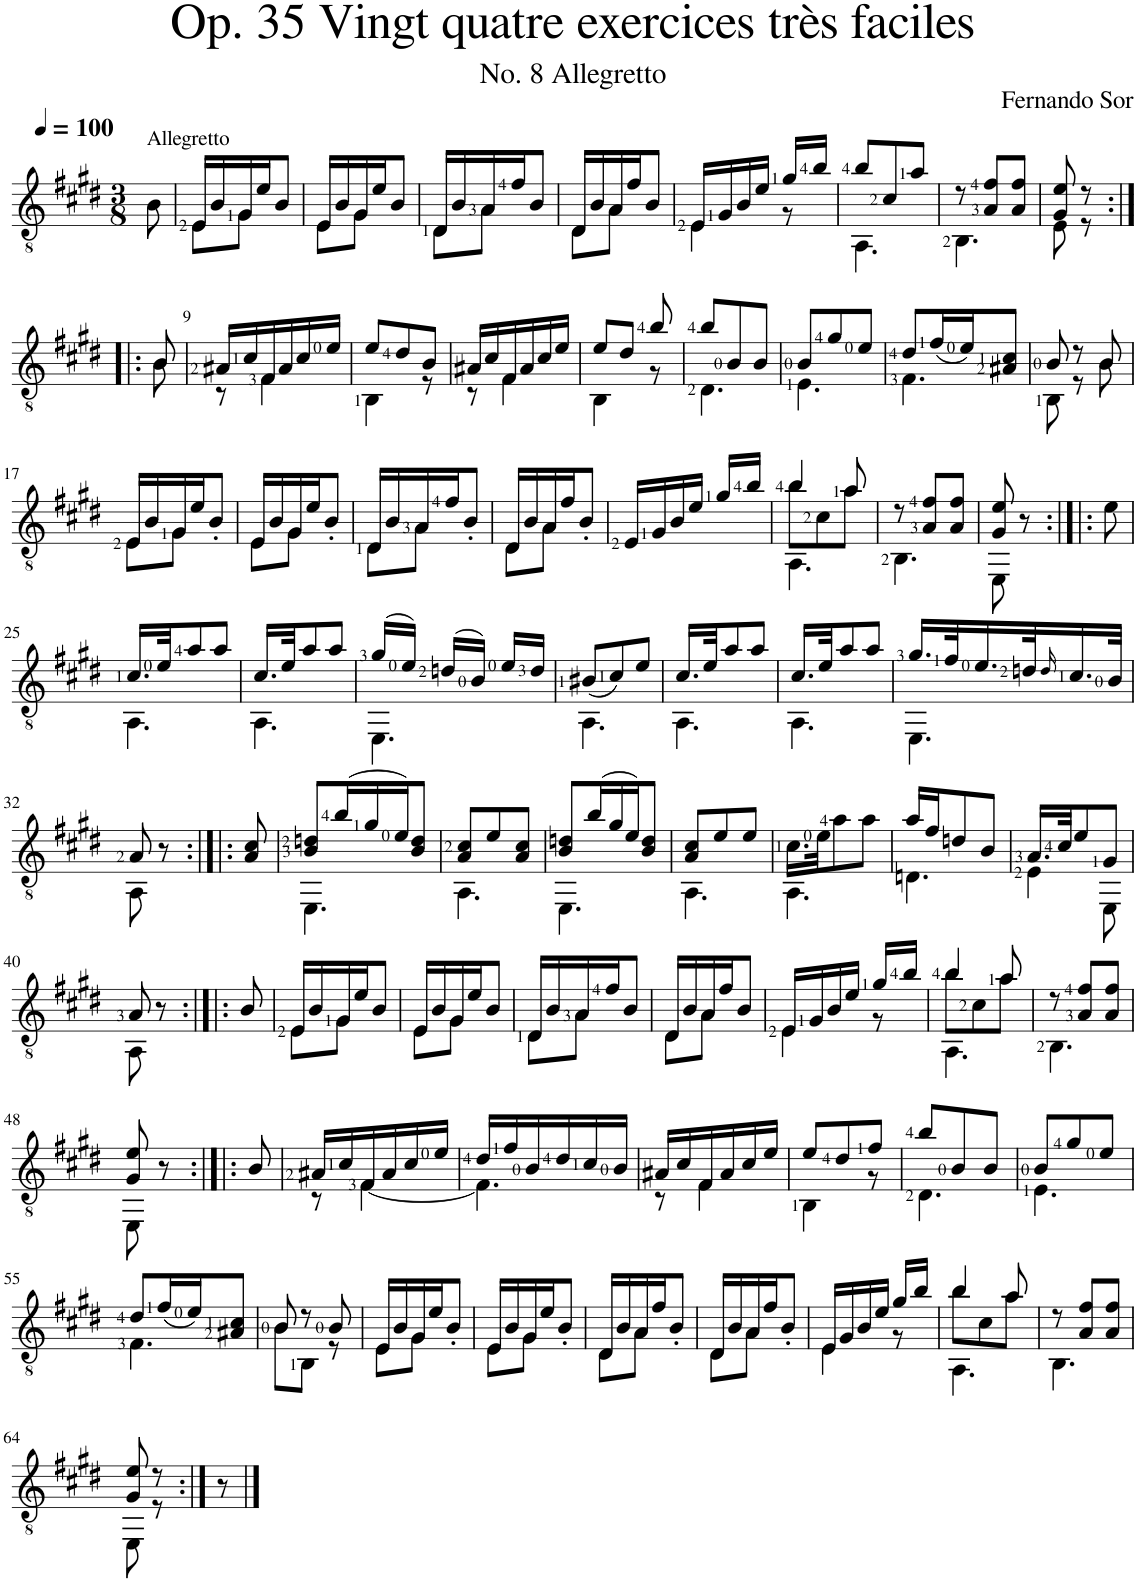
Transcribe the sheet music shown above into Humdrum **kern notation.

**kern
*part1
*staff1
*I"Classical Guitar
*I'Guit.
*clefGv2
*k[f#c#g#d#]
*M3/8
*MM100
=
!LO:TX:a:t=Allegretto
8B\
=1
*^
16E/LL	8E\L
16B/	.
16G#/	8G#\J
16e/J	.
8B/J	8ryy
=2	=2
16E/LL	8E\L
16B/	.
16G#/	8G#\J
16e/J	.
8B/J	8ryy
=3	=3
16D#/LL	8D#\L
16B/	.
16A/	8A\J
16f#/J	.
8B/J	8ryy
=4	=4
16D#/LL	8D#\L
16B/	.
16A/	8A\J
16f#/J	.
8B/J	8ryy
=5	=5
16E/LL	4E\
16G#/	.
16B/	.
16e/JJ	.
16g#/LL	8r
16b/JJ	.
=6	=6
8b/L	4.AA\
8c#/	.
8a/J	.
=7	=7
8r	4.BB\
8A/ 8f#/L	.
8A/ 8f#/J	.
=8	=8
8G#/ 8e/	8E\
8r	8r
!!LO:LB:g=z	!!
=8X1:|!|:	=8X1:|!|:
8B/	8B\
=9	=9
16A#X/LL	8r
16c#/	.
16F#/	4F#\
16A#/	.
16c#/	.
16e/JJ	.
=10	=10
8e/L	4BB\
8d#/	.
8B/J	8r
=11	=11
16A#X/LL	8r
16c#/	.
16F#/	4F#\
16A#/	.
16c#/	.
16e/JJ	.
=12	=12
8e/L	4BB\
8d#/J	.
8b/	8r
=13	=13
8b/L	4.D#\
8B/	.
8B/J	.
=14	=14
8B/L	4.E\
8g#/	.
8e/J	.
=15	=15
8d#/L	4.F#\
(<16f#/L	.
16e/J)	.
8A#X/ 8c#/J	.
=16	=16
8B/	8BB\
8r	8r
8B/	8B\
!!LO:LB:g=z	!!
=17	=17
16E/LL	8E\L
16B/	.
16G#/	8G#\J
16e/J	.
8B'/J	8ryy
=18	=18
16E/LL	8E\L
16B/	.
16G#/	8G#\J
16e/J	.
8B'/J	8ryy
=19	=19
16D#/LL	8D#\L
16B/	.
16A/	8A\J
16f#/J	.
8B'/J	8ryy
=20	=20
16D#/LL	8D#\L
16B/	.
16A/	8A\J
16f#/J	.
8B'/J	8ryy
*v	*v
=21
16E/LL
16G#/
16B/
16e/JJ
16g#/LL
16b/JJ
=22
*^
*	*^
4b/	4.AA\	8b\L
.	.	8c#\
8a/	.	8a\J
*	*v	*v
=23	=23
8r	4.BB\
8A/ 8f#/L	.
8A/ 8f#/J	.
=24	=24
8G#/ 8e/	8EE\
8r	8ryy
*v	*v
=24X2:|!|:
8e\
!!LO:LB:g=z
=25
*^
16.c#/LL	4.AA\
32e/JK	.
8a/	.
8a/J	.
=26	=26
16.c#/LL	4.AA\
32e/JK	.
8a/	.
8a/J	.
=27	=27
(>16g#/LL	4.EE\
16e/JJ)	.
(>16dn/LL	.
16B/JJ)	.
16e/LL	.
16d/JJ	.
=28	=28
(<8B#X/L	4.AA\
8c#/)	.
8e/J	.
=29	=29
16.c#/LL	4.AA\
32e/JK	.
8a/	.
8a/J	.
=30	=30
16.c#/LL	4.AA\
32e/JK	.
8a/	.
8a/J	.
=31	=31
16.g#/LL	4.EE\
32f#/K	.
16.e/	.
32dn/K	.
16qd/	.
16.c#/	.
32B/JJk	.
!!LO:LB:g=z	!!
=32	=32
8A/	8AA\
8r	8ryy
*v	*v
=32X3:|!|:
8A/ 8c#/
=33
*^
8B/ 8dn/L	4.EE\
*Xbrackettup	*
(>24b/L	.
24g#/	.
24e/J)	.
8B/ 8d/J	.
=34	=34
8A/ 8c#/L	4.AA\
8e/	.
8A/ 8c#/J	.
=35	=35
8B/ 8dn/L	4.EE\
(>24b/L	.
24g#/	.
24e/J)	.
8B/ 8d/J	.
=36	=36
8A/ 8c#/L	4.AA\
8e/	.
8e/J	.
=37	=37
16.c#\LL	4.AA\
32e\JK	.
8a\	.
8a\J	.
=38	=38
16a/LL	4.Dn\
16f#/J	.
8dn/	.
8B/J	.
=39	=39
16.A/LL	4E\
32c#/JK	.
8e/	.
8G#/J	8EE\
!!LO:LB:g=z	!!
=40	=40
8A/	8AA\
8r	8ryy
*v	*v
=40X4:|!|:
8B/
=41
*^
16E/LL	8E\L
16B/	.
16G#/	8G#\J
16e/J	.
8B/J	8ryy
=42	=42
16E/LL	8E\L
16B/	.
16G#/	8G#\J
16e/J	.
8B/J	8ryy
=43	=43
16D#/LL	8D#\L
16B/	.
16A/	8A\J
16f#/J	.
8B/J	8ryy
=44	=44
16D#/LL	8D#\L
16B/	.
16A/	8A\J
16f#/J	.
8B/J	8ryy
=45	=45
16E/LL	4E\
16G#/	.
16B/	.
16e/JJ	.
16g#/LL	8r
16b/JJ	.
=46	=46
*	*^
4b/	4.AA\	8b\L
.	.	8c#\
8a/	.	8a\J
*	*v	*v
=47	=47
8r	4.BB\
8A/ 8f#/L	.
8A/ 8f#/J	.
!!LO:LB:g=z	!!
=48	=48
8G#/ 8e/	8EE\
8r	8ryy
*v	*v
=48X5:|!|:
8B/
=49
*^
16A#X/LL	8r
16c#/	.
16F#/	[4F#\
16A#/	.
16c#/	.
16e/JJ	.
=50	=50
16d#/LL	4.F#\]
16f#/	.
16B/	.
16d#/	.
16c#/	.
16B/JJ	.
=51	=51
16A#X/LL	8r
16c#/	.
16F#/	4F#\
16A#/	.
16c#/	.
16e/JJ	.
=52	=52
8e/L	4BB\
8d#/	.
8f#/J	8r
=53	=53
8b/L	4.D#\
8B/	.
8B/J	.
=54	=54
8B/L	4.E\
8g#/	.
8e/J	.
!!LO:LB:g=z	!!
=55	=55
8d#/L	4.F#\
(<16f#/L	.
16e/J)	.
8A#X/ 8c#/J	.
=56	=56
8B/	8B\L
8r	8BB\J
8B/	8r
=57	=57
16E/LL	8E\L
16B/	.
16G#/	8G#\J
16e/J	.
8B'/J	8ryy
=58	=58
16E/LL	8E\L
16B/	.
16G#/	8G#\J
16e/J	.
8B'/J	8ryy
=59	=59
16D#/LL	8D#\L
16B/	.
16A/	8A\J
16f#/J	.
8B'/J	8ryy
=60	=60
16D#/LL	8D#\L
16B/	.
16A/	8A\J
16f#/J	.
8B'/J	8ryy
=61	=61
16E/LL	4E\
16G#/	.
16B/	.
16e/JJ	.
16g#/LL	8r
16b/JJ	.
=62	=62
*	*^
4b/	4.AA\	8b\L
.	.	8c#\
8a/	.	8a\J
*	*v	*v
=63	=63
8r	4.BB\
8A/ 8f#/L	.
8A/ 8f#/J	.
!!LO:LB:g=z	!!
=64	=64
8G#/ 8e/	8EE\
8r	8r
*v	*v
=65:|!
8r
==
*-
